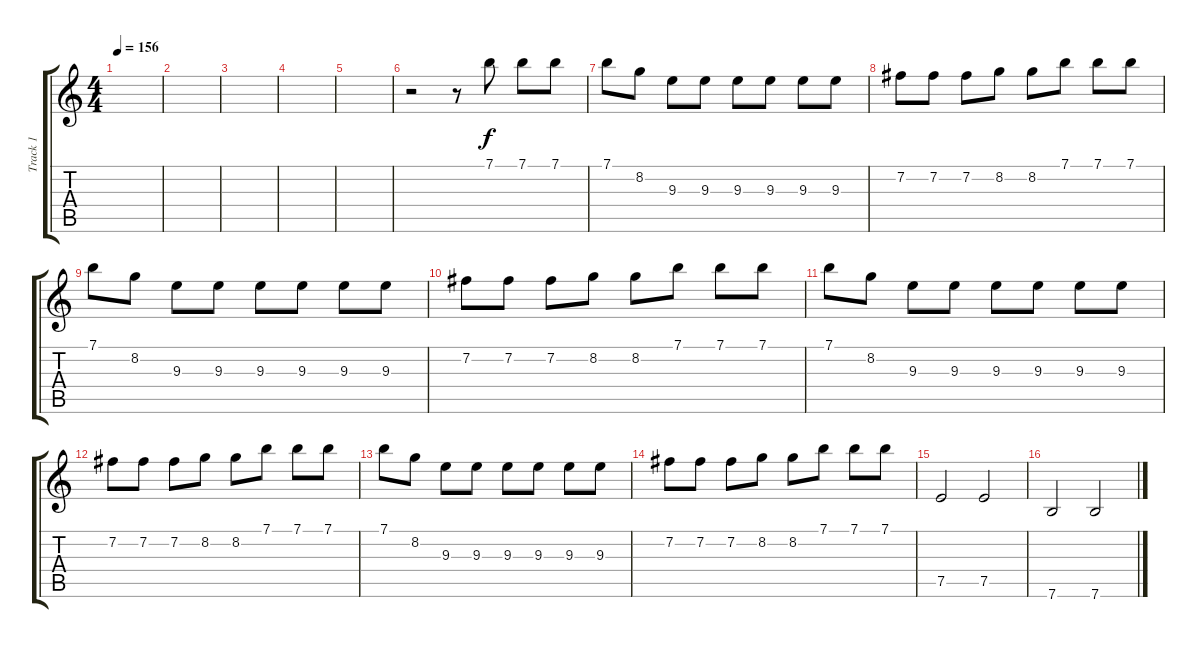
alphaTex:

\track ("Track 1" "Track 1") {instrument overdrivenguitar}
\staff {score tabs}
\tuning (E4 B3 G3 D3 A2 E2) {hide}
\ts (4 4)
\tempo 156
\clef g2
\ks c
|
|
|
|
|
r.2 r.8 7.1.8 7.1.8 7.1.8 |
7.1.8 8.2.8 9.3.8 9.3.8 9.3.8 9.3.8 9.3.8 9.3.8 |
7.2.8 7.2.8 7.2.8 8.2.8 8.2.8 7.1.8 7.1.8 7.1.8 |
7.1.8 8.2.8 9.3.8 9.3.8 9.3.8 9.3.8 9.3.8 9.3.8 |
7.2.8 7.2.8 7.2.8 8.2.8 8.2.8 7.1.8 7.1.8 7.1.8 |
7.1.8 8.2.8 9.3.8 9.3.8 9.3.8 9.3.8 9.3.8 9.3.8 |
7.2.8 7.2.8 7.2.8 8.2.8 8.2.8 7.1.8 7.1.8 7.1.8 |
7.1.8 8.2.8 9.3.8 9.3.8 9.3.8 9.3.8 9.3.8 9.3.8 |
7.2.8 7.2.8 7.2.8 8.2.8 8.2.8 7.1.8 7.1.8 7.1.8 |
7.5.2 7.5.2 |
7.6.2 7.6.2
